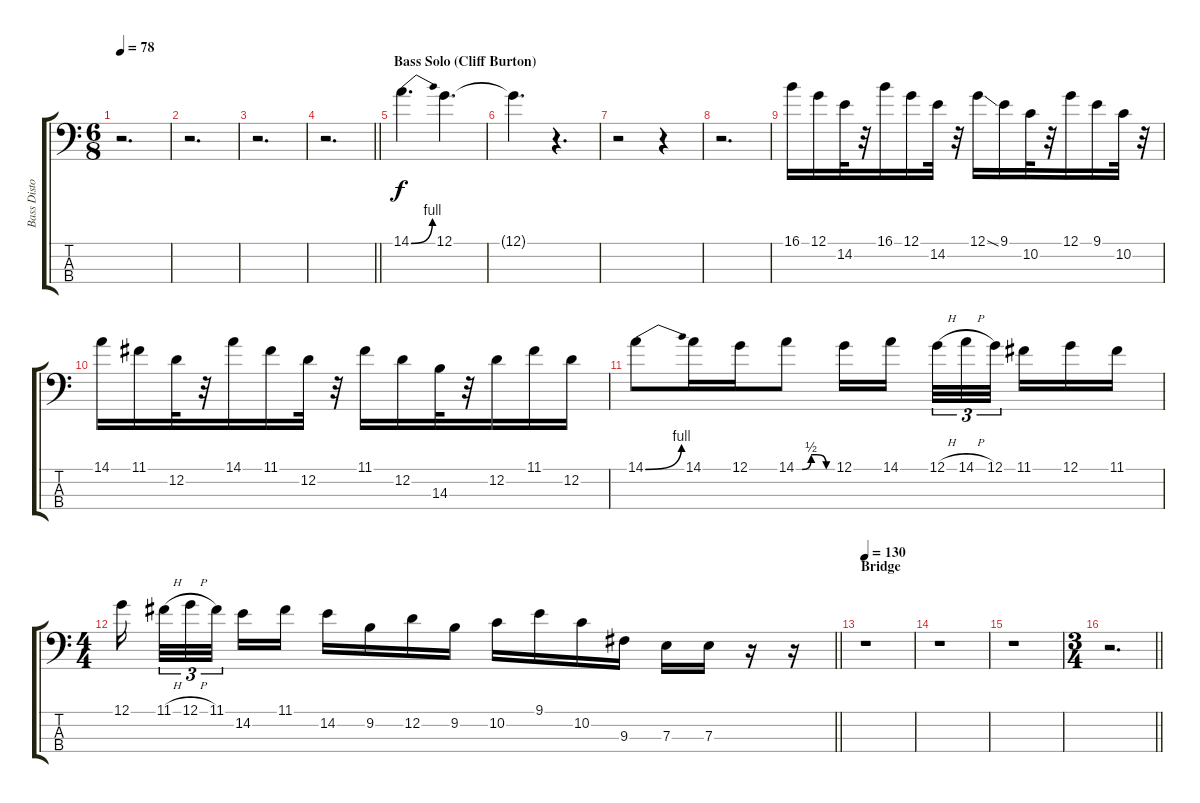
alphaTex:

\track ("Bass Distortion Effect II" "Bass Disto") {instrument distortionguitar}
\staff {score tabs}
\tuning (G2 D2 A1 E1) {hide}
\ts (6 8)
\tempo 78
\clef f4
\ks c
r.2{d dy f} |
r.2{d} |
r.2{d} |
\barLineRight lightlight
r.2{d} |
\section ("" "Bass Solo (Cliff Burton)")
14.1{be (bend 0 0 60 4)}.4{d} 12.1.4{d} |
12.1{t}.4{d} r.4{d} |
r.2 r.4 |
r.2{d} |
16.1.16 12.1.16 14.2.32 r.32 16.1.16 12.1.16 14.2.32 r.32 12.1{ss}.16 9.1.16 10.2.32 r.32 12.1.16 9.1.16 10.2.32 r.32 |
14.1.16 11.1.16 12.2.32 r.32 14.1.16 11.1.16 12.2.32 r.32 11.1.16 12.2.16 14.3.32 r.32 12.2.16 11.1.16 12.2.16 |
14.1{be (bend 0 0 60 4)}.8 14.1.16 12.1.16 14.1{be (custom 0 0 10 0 25 2 35 2 50 0 60 0)}.8 12.1.16 14.1.16 12.1{h}.32{tu (3 2)} 14.1{h}.32{tu (3 2)} 12.1.32{tu (3 2)} 11.1.16 12.1.16 11.1.16 |
\ts (4 4)
\barLineRight lightlight
12.1.16 11.1{h}.32{tu (3 2)} 12.1{h}.32{tu (3 2)} 11.1.32{tu (3 2)} 14.2.16 11.1.16 14.2.16 9.2.16 12.2.16 9.2.16 10.2.16 9.1.16 10.2.16 9.3.16 7.3.16 7.3.16 r.16 r.16 |
\section ("" "Bridge")
\tempo 130
r.1 |
r.1 |
r.1 |
\ts (3 4)
\barLineRight lightlight
r.2{d}
